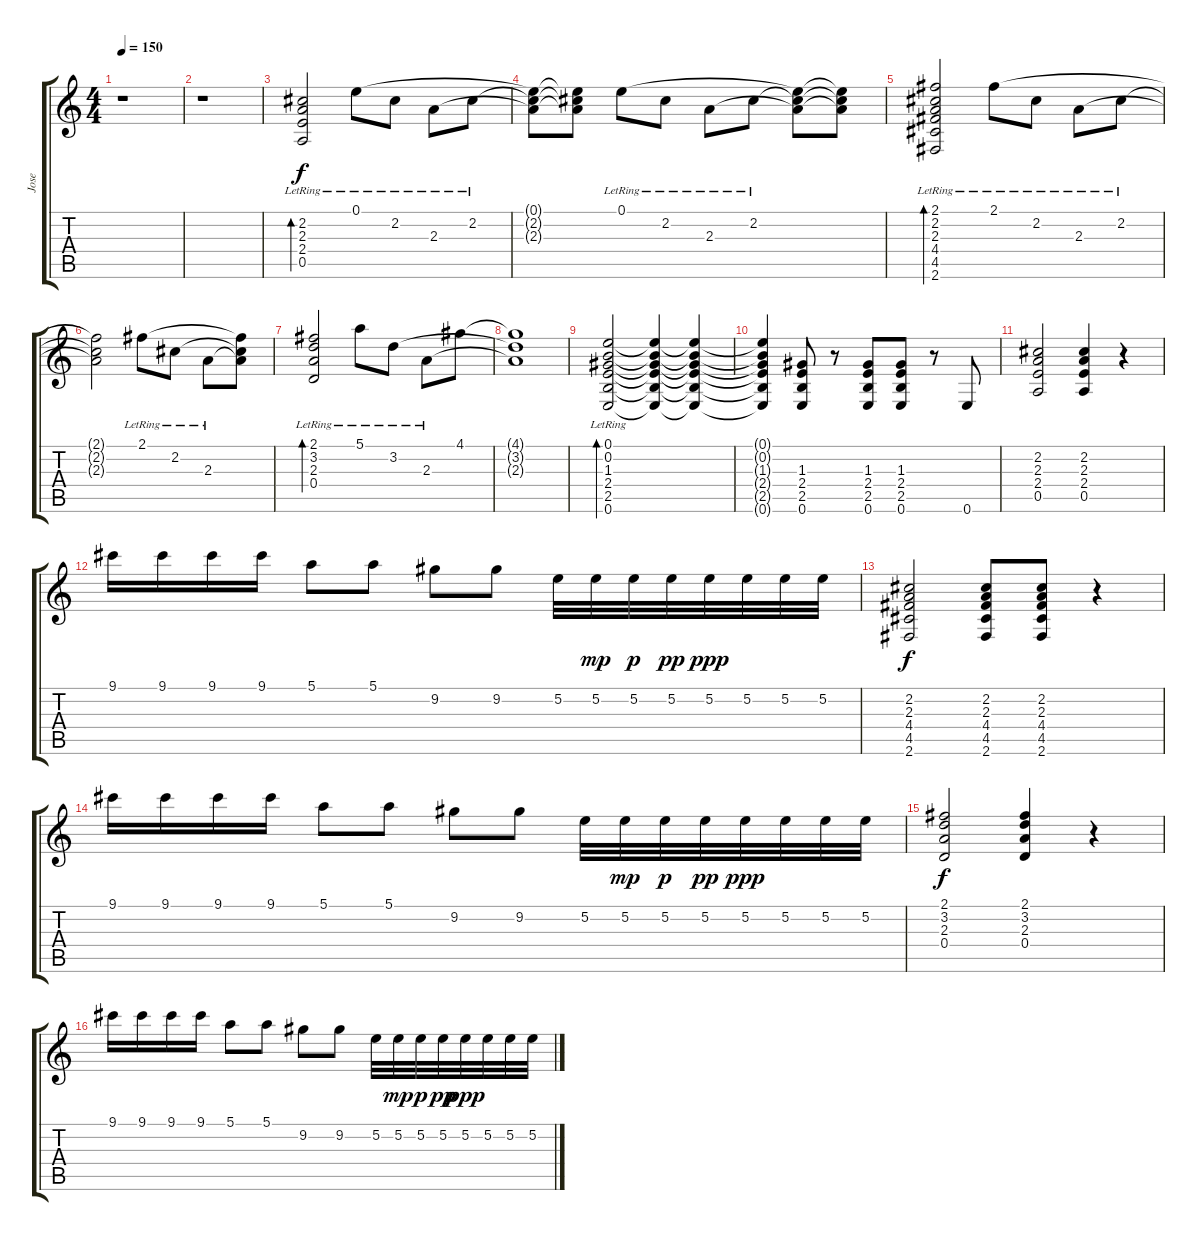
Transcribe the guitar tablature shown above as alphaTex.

\track ("Jose" "Jose") {instrument electricguitarjazz}
\staff {score tabs}
\tuning (E4 B3 G3 D3 A2 E2) {hide}
\ts (4 4)
\tempo 150
\clef g2
\ks c
r.1{dy f instrument electricguitarjazz} |
r.1 |
(2.2{lr} 2.3{lr} 2.4{lr} 0.5{lr}).2{bd 480} 0.1{lr}.8 2.2{lr}.8 2.3{lr}.8 2.2{lr}.8 |
(0.1{t} 2.2{t} 2.3{t}).8 (0.1{t} 2.2{t} 2.3{t}).8 0.1{lr}.8 2.2{lr}.8 2.3{lr}.8 2.2{lr}.8 (0.1{t} 2.2{t} 2.3{t}).8 (0.1{t} 2.2{t} 2.3{t}).8 |
(2.1{lr} 2.2{lr} 2.3{lr} 4.4{lr} 4.5{lr} 2.6{lr}).2{bd 120} 2.1{lr}.8 2.2{lr}.8 2.3{lr}.8 2.2{lr}.8 |
(2.1{t} 2.2{t} 2.3{t}).2 2.1{lr}.8 2.2{lr}.8 2.3{lr}.8 (2.1{t} 2.2{t} 2.3{t}).8 |
(2.1{lr} 3.2{lr} 2.3{lr} 0.4{lr}).2{bd 120} 5.1{lr}.8 3.2{lr}.8 2.3{lr}.8 4.1.8 |
(4.1{t} 3.2{t} 2.3{t}).1 |
(0.1{lr} 0.2{lr} 1.3{lr} 2.4{lr} 2.5{lr} 0.6{lr}).2{bd 120} (0.1{t} 0.2{t} 1.3{t} 2.4{t} 2.5{t} 0.6{t}).4 (0.1{t} 0.2{t} 1.3{t} 2.4{t} 2.5{t} 0.6{t}).4 |
(0.1{t} 0.2{t} 1.3{t} 2.4{t} 2.5{t} 0.6{t}).4 (1.3 2.4 2.5 0.6).8{instrument overdrivenguitar} r.8 (1.3 2.4 2.5 0.6).8 (1.3 2.4 2.5 0.6).8 r.8 0.6.8 |
(2.2 2.3 2.4 0.5).2 (2.2 2.3 2.4 0.5).4 r.4 |
9.1.16{balance 0} 9.1.16 9.1.16{balance 16} 9.1.16 5.1.8{balance 0} 5.1.8 9.2.8{balance 16} 9.2.8 5.2.32{balance 0} 5.2.32{dy mp} 5.2.32{dy p} 5.2.32{dy pp} 5.2.32{dy ppp} 5.2.32 5.2.32{balance 8} 5.2.32 |
(2.2 2.3 4.4 4.5 2.6).2{dy f} (2.2 2.3 4.4 4.5 2.6).8 (2.2 2.3 4.4 4.5 2.6).8 r.4 |
9.1.16{balance 0} 9.1.16 9.1.16{balance 16} 9.1.16 5.1.8{balance 0} 5.1.8 9.2.8{balance 16} 9.2.8 5.2.32{balance 0} 5.2.32{dy mp} 5.2.32{dy p} 5.2.32{dy pp} 5.2.32{dy ppp} 5.2.32 5.2.32{balance 8} 5.2.32 |
(2.1 3.2 2.3 0.4).2{dy f} (2.1 3.2 2.3 0.4).4 r.4 |
9.1.16{balance 0} 9.1.16 9.1.16{balance 16} 9.1.16 5.1.8{balance 0} 5.1.8 9.2.8{balance 16} 9.2.8 5.2.32{balance 0} 5.2.32{dy mp} 5.2.32{dy p} 5.2.32{dy pp} 5.2.32{dy ppp} 5.2.32 5.2.32{balance 8} 5.2.32
